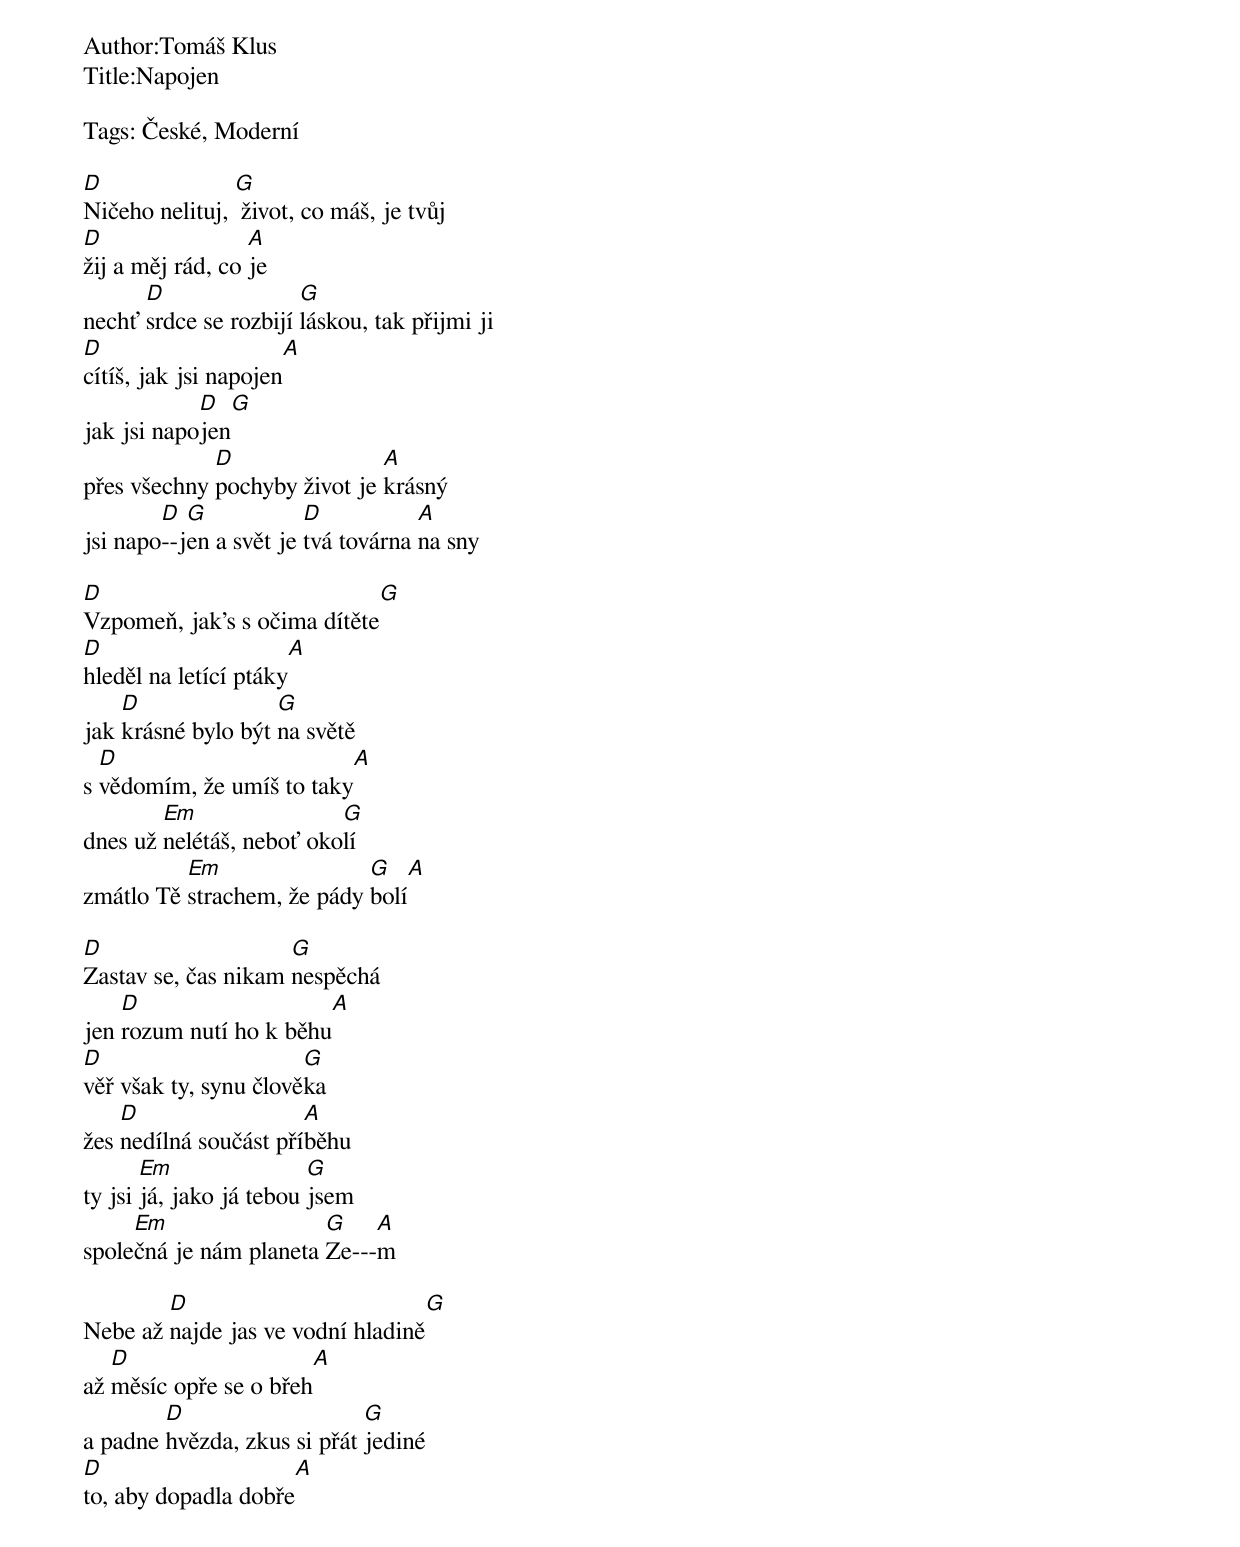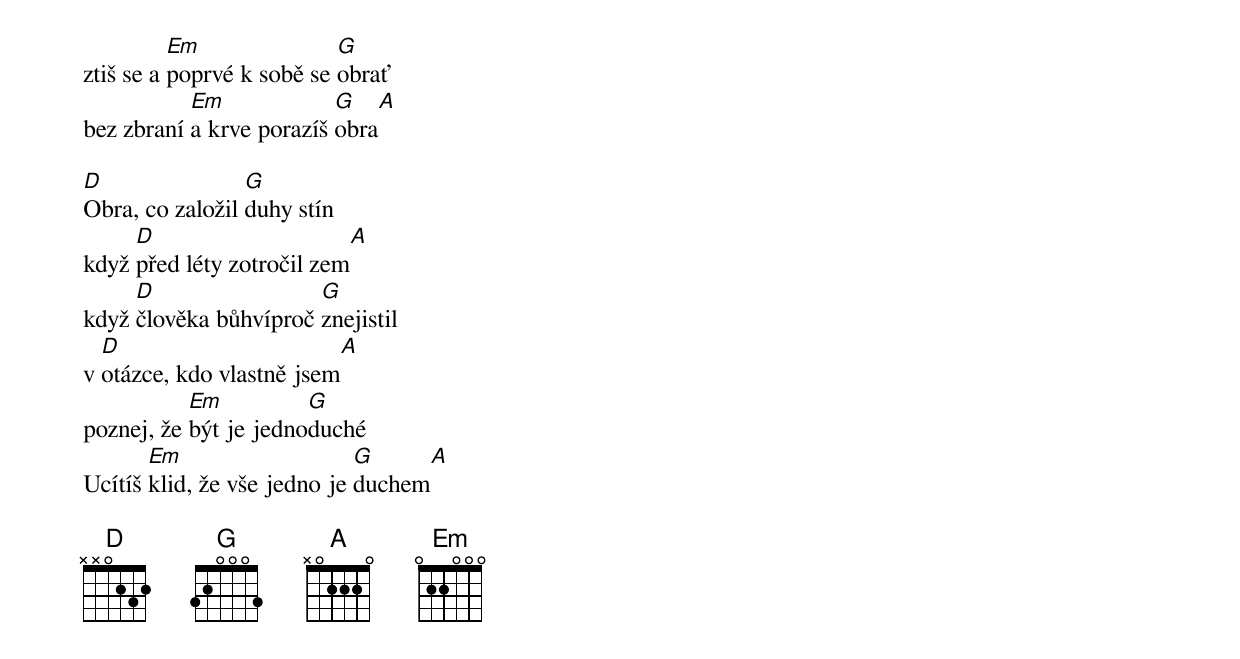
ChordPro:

Author:Tomáš Klus
Title:Napojen

Tags: České, Moderní

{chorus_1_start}
[D]Ničeho nelituj, [G] život, co máš, je tvůj
[D]žij a měj rád, co [A]je
nechť [D]srdce se rozbijí [G]láskou, tak přijmi ji
[D]cítíš, jak jsi napojen[A]
jak jsi napo[D]jen[G]
přes všechny [D]pochyby život je [A]krásný
jsi napo[D]--j[G]en a svět je [D]tvá továrna [A]na sny
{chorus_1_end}

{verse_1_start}
[D]Vzpomeň, jak's s očima dítěte[G]
[D]hleděl na letící ptáky[A]
jak [D]krásné bylo být [G]na světě
s [D]vědomím, že umíš to taky[A]
dnes už [Em]nelétáš, neboť oko[G]lí
zmátlo Tě [Em]strachem, že pády [G]bolí[A]
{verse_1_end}

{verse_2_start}
[D]Zastav se, čas nikam [G]nespěchá
jen [D]rozum nutí ho k běhu[A]
[D]věř však ty, synu člově[G]ka
žes [D]nedílná součást pří[A]běhu
ty jsi [Em]já, jako já tebou [G]jsem
spole[Em]čná je nám planeta [G]Ze---[A]m
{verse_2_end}

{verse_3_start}
Nebe až [D]najde jas ve vodní hladině[G]
až [D]měsíc opře se o břeh[A]
a padne [D]hvězda, zkus si přát [G]jediné
[D]to, aby dopadla dobře[A]
ztiš se a [Em]poprvé k sobě se [G]obrať
bez zbraní [Em]a krve porazíš [G]obra[A]
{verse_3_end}

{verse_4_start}
[D]Obra, co založil [G]duhy stín
když [D]před léty zotročil zem[A]
když [D]člověka bůhvíproč [G]znejistil
v [D]otázce, kdo vlastně jsem[A]
poznej, že [Em]být je jedno[G]duché
Ucítíš [Em]klid, že vše jedno je [G]duchem[A]
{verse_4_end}

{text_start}
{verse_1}
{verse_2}
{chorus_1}
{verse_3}
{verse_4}
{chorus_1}
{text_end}
